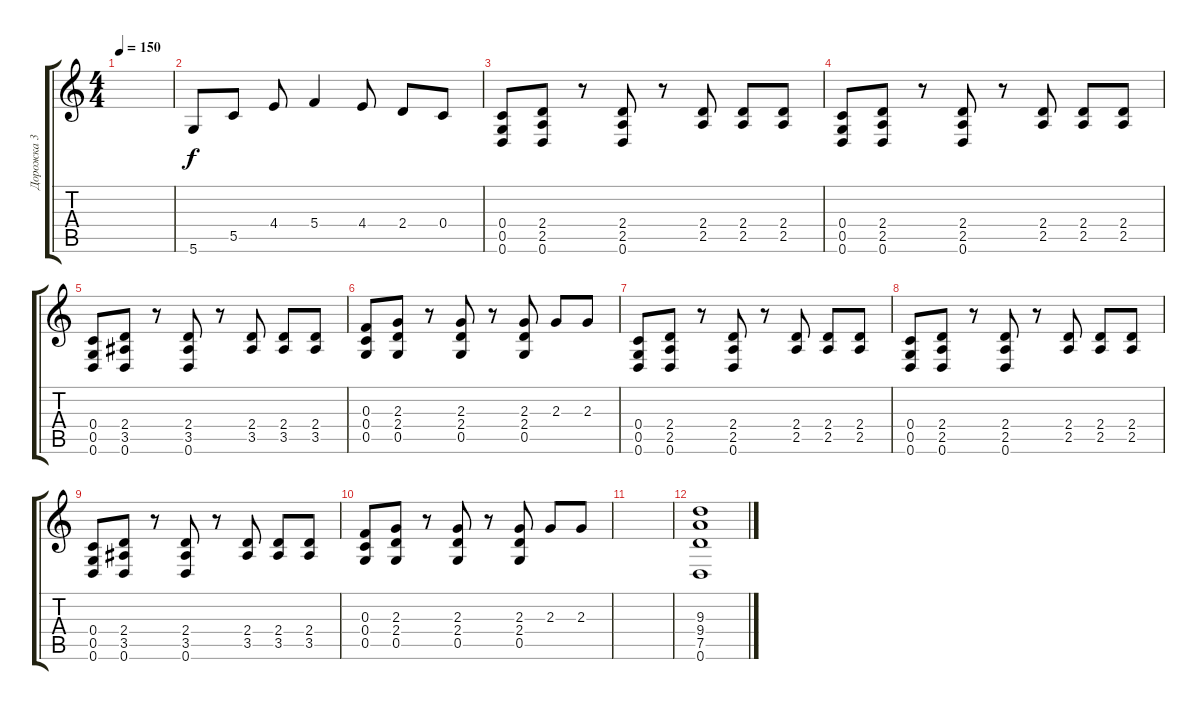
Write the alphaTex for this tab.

\track ("Дорожка 3" "Дорожка 3") {instrument distortionguitar}
\staff {score tabs}
\tuning (D4 A3 F3 C3 G2 D2) {hide}
\ts (4 4)
\tempo 150
\clef g2
\ks c
|
5.6.8 5.5.8 4.4.8 5.4.4 4.4.8 2.4.8 0.4.8 |
(0.4 0.5 0.6).8 (2.4 2.5 0.6).8 r.8 (2.4 2.5 0.6).8 r.8 (2.4 2.5).8 (2.4 2.5).8 (2.4 2.5).8 |
(0.4 0.5 0.6).8 (2.4 2.5 0.6).8 r.8 (2.4 2.5 0.6).8 r.8 (2.4 2.5).8 (2.4 2.5).8 (2.4 2.5).8 |
(0.4 0.5 0.6).8 (2.4 3.5 0.6).8 r.8 (2.4 3.5 0.6).8 r.8 (2.4 3.5).8 (2.4 3.5).8 (2.4 3.5).8 |
(0.3 0.4 0.5).8 (2.3 2.4 0.5).8 r.8 (2.3 2.4 0.5).8 r.8 (2.3 2.4 0.5).8 2.3.8 2.3.8 |
(0.4 0.5 0.6).8 (2.4 2.5 0.6).8 r.8 (2.4 2.5 0.6).8 r.8 (2.4 2.5).8 (2.4 2.5).8 (2.4 2.5).8 |
(0.4 0.5 0.6).8 (2.4 2.5 0.6).8 r.8 (2.4 2.5 0.6).8 r.8 (2.4 2.5).8 (2.4 2.5).8 (2.4 2.5).8 |
(0.4 0.5 0.6).8 (2.4 3.5 0.6).8 r.8 (2.4 3.5 0.6).8 r.8 (2.4 3.5).8 (2.4 3.5).8 (2.4 3.5).8 |
(0.3 0.4 0.5).8 (2.3 2.4 0.5).8 r.8 (2.3 2.4 0.5).8 r.8 (2.3 2.4 0.5).8 2.3.8 2.3.8 |
|
(9.3 9.4 7.5 0.6).1
